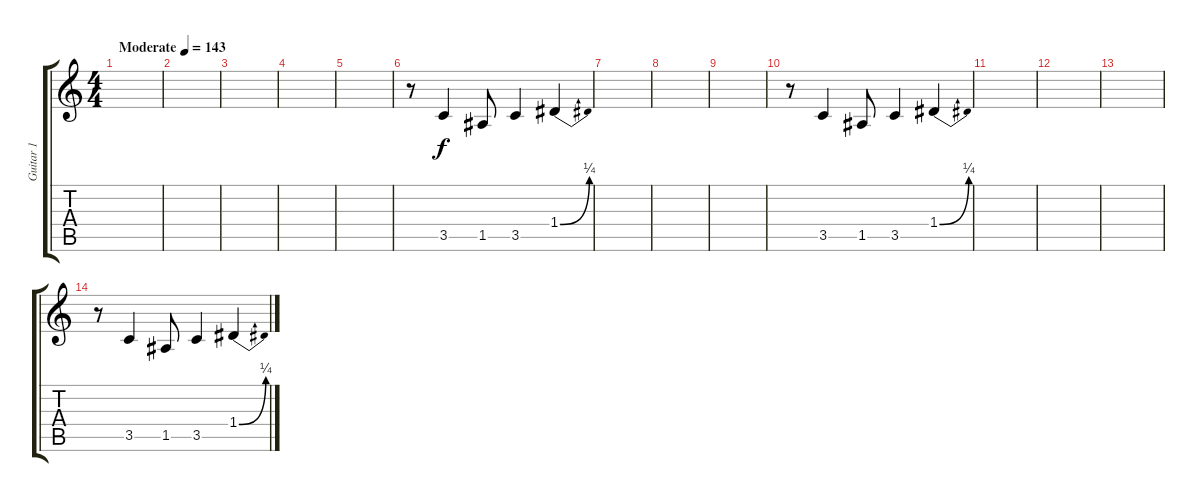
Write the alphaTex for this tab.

\track ("Guitar 1" "Guitar 1") {instrument distortionguitar}
\staff {score tabs}
\tuning (E4 B3 G3 D3 A2 E2) {hide}
\ts (4 4)
\tempo (143 "Moderate")
\clef g2
\ks c
|
|
|
|
|
r.8 3.5.4 1.5.8 3.5.4 1.4{be (bend 0 0 60 1)}.4 |
|
|
|
r.8 3.5.4 1.5.8 3.5.4 1.4{be (bend 0 0 60 1)}.4 |
|
|
|
r.8 3.5.4 1.5.8 3.5.4 1.4{be (bend 0 0 60 1)}.4
